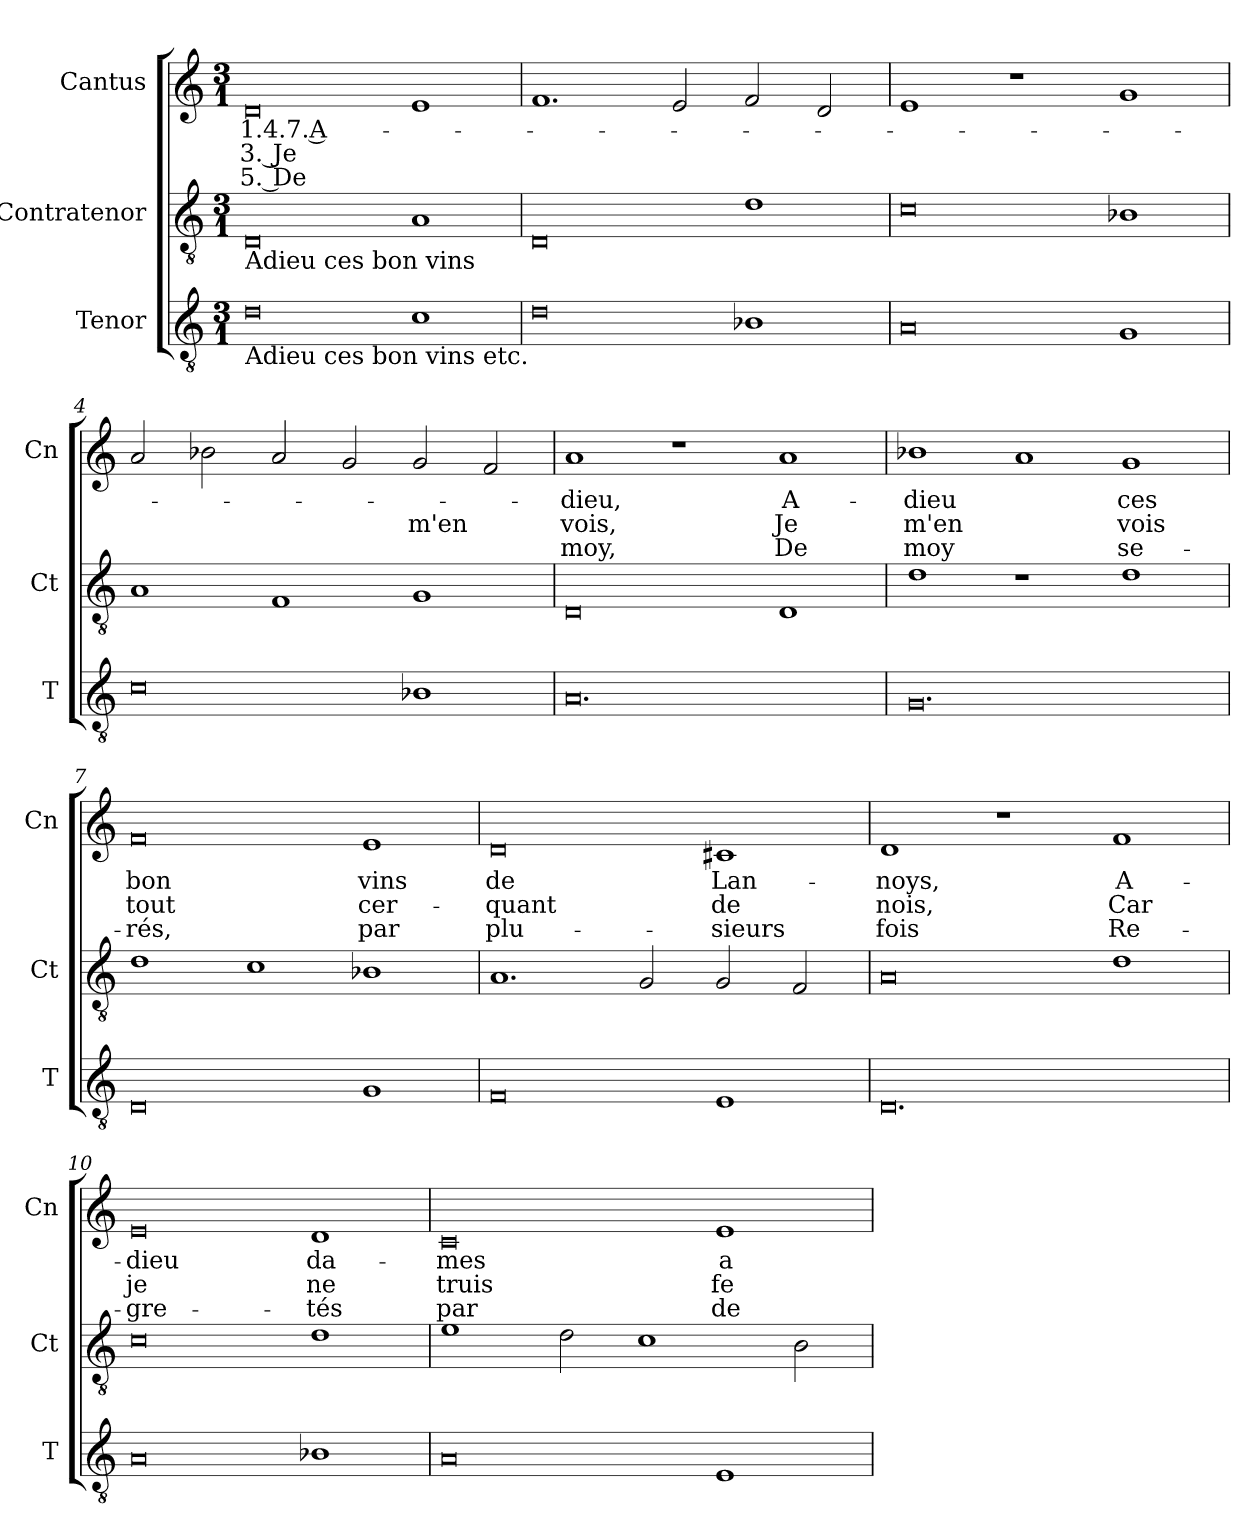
**kern	**kern	**kern	**text	**text	**text
*part3	*part2	*part1	*part1	*part1	*part1
*staff3	*staff2	*staff1	*staff1	*staff1	*staff1
*I"Tenor	*I"Contratenor	*I"Cantus	*	*	*
*I'T	*I'Ct	*I'Cn	*	*	*
*clefGv2	*clefGv2	*clefG2	*	*	*
*k[]	*k[]	*k[]	*	*	*
*M3/1	*M3/1	*M3/1	*	*	*
=1	=1	=1	=1	=1	=1
!	!LO:TX:b:t=Adieu ces bon vins	!	!	!	!
!LO:TX:b:t=Adieu ces bon vins etc.	!	!	!	!	!
0d	0D	0d	1.4.7. A-	3. Je	5. De
1c	1A	1e	.	.	.
=2	=2	=2	=2	=2	=2
0d	0D	1.f	.	.	.
.	.	2e/	.	.	.
1B-X	1d	2f/	.	.	.
.	.	2d/	.	.	.
=3	=3	=3	=3	=3	=3
0A	0c	1e	.	.	.
.	.	1r	.	.	.
1G	1B-X	1g	.	.	.
=4	=4	=4	=4	=4	=4
0c	1A	2a/	.	.	.
.	.	2b-X\	.	.	.
.	1F	2a/	.	.	.
.	.	2g/	.	.	.
1B-X	1G	2g/	.	m'en	.
.	.	2f/	.	.	.
=5	=5	=5	=5	=5	=5
0.A	0D	1a	-dieu,	vois,	moy,
.	.	1r	.	.	.
.	1D	1a	A-	Je	De
=6	=6	=6	=6	=6	=6
0.G	1d	1b-X	-dieu	m'en	moy
.	1r	1a	.	.	.
.	1d	1g	ces	vois	se-
=7	=7	=7	=7	=7	=7
0D	1d	0f	bon	tout	-rés,
.	1c	.	.	.	.
1G	1B-X	1e	vins	cer-	par
=8	=8	=8	=8	=8	=8
0F	1.A	0d	de	-quant	plu-
.	2G/	.	.	.	.
1E	2G/	1c#X	Lan-	de	-sieurs
.	2F/	.	.	.	.
=9	=9	=9	=9	=9	=9
0.D	0A	1d	-noys,	nois,	fois
.	.	1r	.	.	.
.	1d	1f	A-	Car	Re-
=10	=10	=10	=10	=10	=10
0A	0c	0e	-dieu	je	-gre-
1B-X	1d	1d	da-	ne	-tés
=11	=11	=11	=11	=11	=11
0A	1e	0c	-mes	truis	par
.	2d\	.	.	.	.
.	1c	.	.	.	.
1E	.	1e	a-	fe-	de-
.	2B\	.	.	.	.
=	=	=	=	=	=
*-	*-	*-	*-	*-	*-
